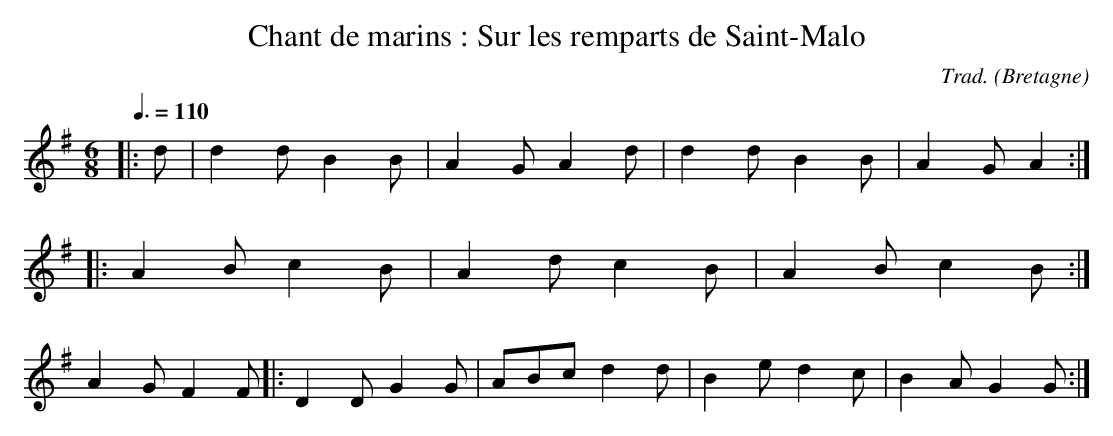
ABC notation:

X:1
T:Chant de marins : Sur les remparts de Saint-Malo
C:Trad.
O:Bretagne
M:6/8
L:1/8
Q:3/8=110
K:G
|: d | d2 d B2 B | A2 G A2 d | d2 d B2 B | A2 G A2 ::
A2 B c2 B | A2 d c2 B | A2 B c2 B :|
A2 G F2 F |: D2 D G2 G | ABc d2 d | B2 e d2 c | B2 A G2 G :|
